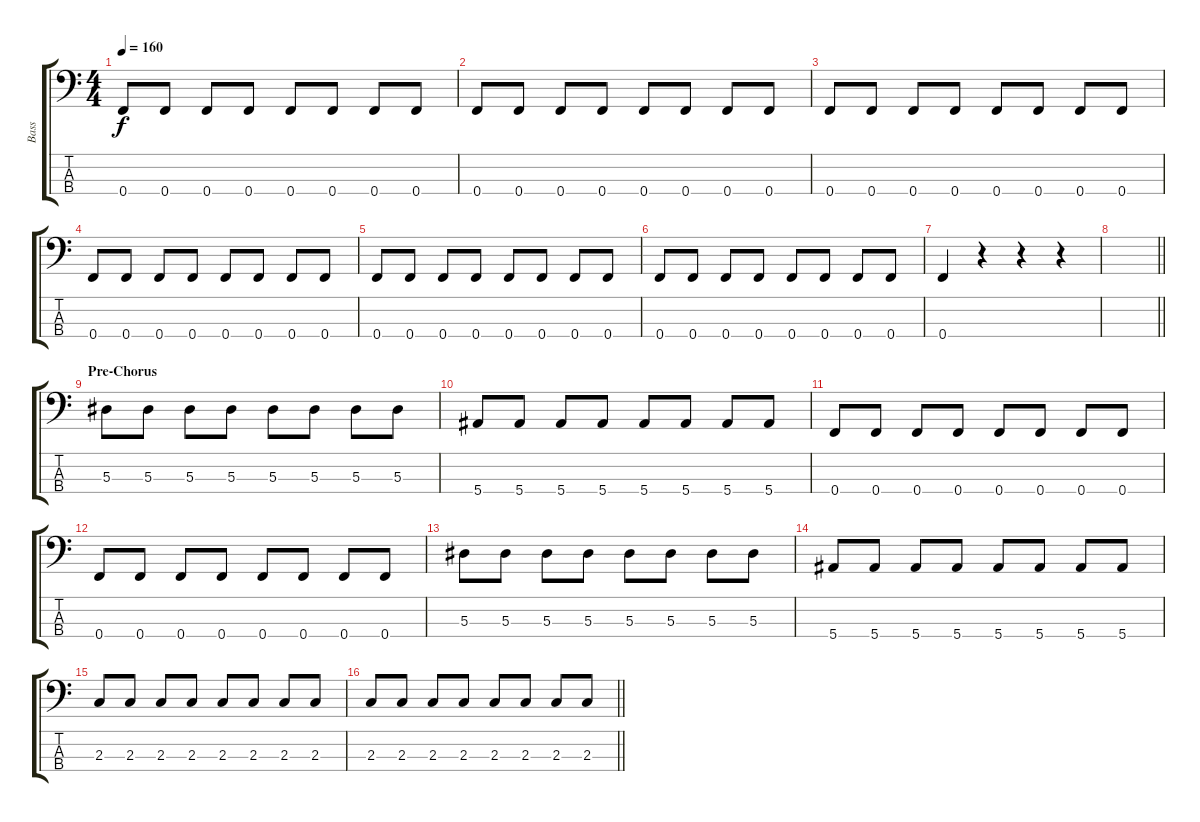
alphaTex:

\track ("Bass" "Bass") {instrument electricbasspick}
\staff {score tabs}
\tuning (Ab2 Eb2 Bb1 F1) {hide}
\ts (4 4)
\tempo 160
\clef f4
\ks c
0.4.8{dy f} 0.4.8 0.4.8 0.4.8 0.4.8 0.4.8 0.4.8 0.4.8 |
0.4.8 0.4.8 0.4.8 0.4.8 0.4.8 0.4.8 0.4.8 0.4.8 |
0.4.8 0.4.8 0.4.8 0.4.8 0.4.8 0.4.8 0.4.8 0.4.8 |
0.4.8 0.4.8 0.4.8 0.4.8 0.4.8 0.4.8 0.4.8 0.4.8 |
0.4.8 0.4.8 0.4.8 0.4.8 0.4.8 0.4.8 0.4.8 0.4.8 |
0.4.8 0.4.8 0.4.8 0.4.8 0.4.8 0.4.8 0.4.8 0.4.8 |
0.4.4 r.4 r.4 r.4 |
\barLineRight lightlight
|
\section ("" "Pre-Chorus")
5.3.8 5.3.8 5.3.8 5.3.8 5.3.8 5.3.8 5.3.8 5.3.8 |
5.4.8 5.4.8 5.4.8 5.4.8 5.4.8 5.4.8 5.4.8 5.4.8 |
0.4.8 0.4.8 0.4.8 0.4.8 0.4.8 0.4.8 0.4.8 0.4.8 |
0.4.8 0.4.8 0.4.8 0.4.8 0.4.8 0.4.8 0.4.8 0.4.8 |
5.3.8 5.3.8 5.3.8 5.3.8 5.3.8 5.3.8 5.3.8 5.3.8 |
5.4.8 5.4.8 5.4.8 5.4.8 5.4.8 5.4.8 5.4.8 5.4.8 |
2.3.8 2.3.8 2.3.8 2.3.8 2.3.8 2.3.8 2.3.8 2.3.8 |
\barLineRight lightlight
2.3.8 2.3.8 2.3.8 2.3.8 2.3.8 2.3.8 2.3.8 2.3.8
